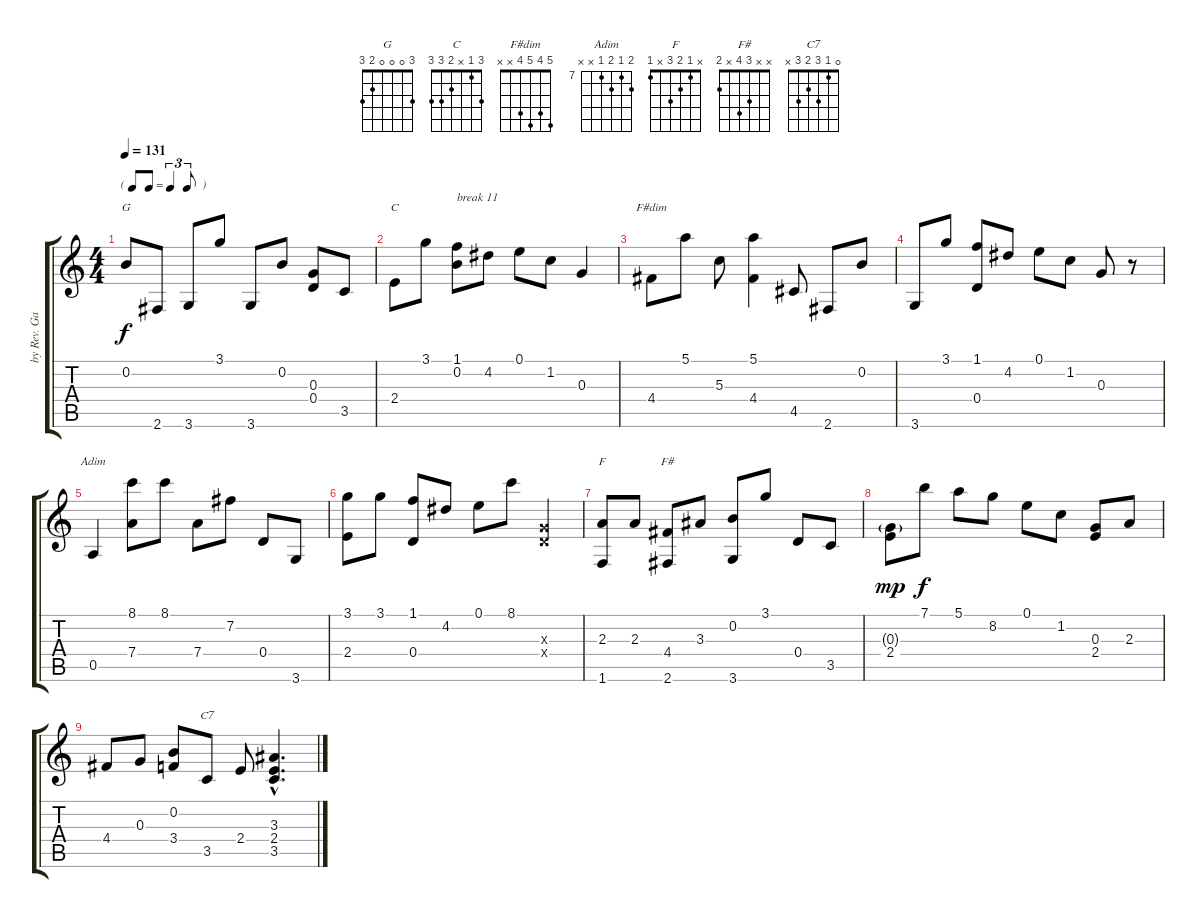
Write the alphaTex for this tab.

\track ("by Rev. Gary Davis" "by Rev. Ga") {instrument acousticguitarnylon}
\staff {score tabs}
\tuning (E4 B3 G3 D3 A2 E2) {hide}
\chord ("G" 3 0 0 0 2 3)
\chord ("C" 3 1 x 2 3 3)
\chord ("F#dim" 5 4 5 4 x x)
\chord ("Adim" 8 7 8 7 x x) {firstfret 7}
\chord ("F" x 1 2 3 x 1)
\chord ("F#" x x 3 4 x 2)
\chord ("C7" 0 1 3 2 3 x)
\ts (4 4)
\tf triplet8th
\tempo 131
\clef g2
\ks c
0.2.8{ch "G" dy f} 2.6.8 3.6.8 3.1.8 3.6.8 0.2.8 (0.3 0.4).8 3.5.8 |
2.4.8{ch "C"} 3.1.8 (1.1 0.2).8{txt "break 11"} 4.2.8 0.1.8 1.2.8 0.3.4 |
4.4.8{ch "F#dim"} 5.1.8 5.3.8 (5.1 4.4).4 4.5.8 2.6.8 0.2.8 |
3.6.8 3.1.8 (1.1 0.4).8 4.2.8 0.1.8 1.2.8 0.3.8 r.8 |
0.5.4{ch "Adim"} (8.1 7.4).8 8.1.8 7.4.8 7.2.8 0.4.8 3.6.8 |
(3.1 2.4).8 3.1.8 (1.1 0.4).8 4.2.8 0.1.8 8.1.8 (0.3{x} 0.4{x}).4 |
(2.3 1.6).8{ch "F"} 2.3.8 (4.4 2.6).8{ch "F#"} 3.3.8 (0.2 3.6).8 3.1.8 0.4.8 3.5.8 |
(0.3{g} 2.4).8{dy mp} 7.1.8{dy f} 5.1.8 8.2.8 0.1.8 1.2.8 (0.3 2.4).8 2.3.8 |
4.4.8 0.3.8 (0.2 3.4).8 3.5.8{ch "C7"} 2.4.8 (3.3{hac} 2.4{hac} 3.5{hac}).4{d}
